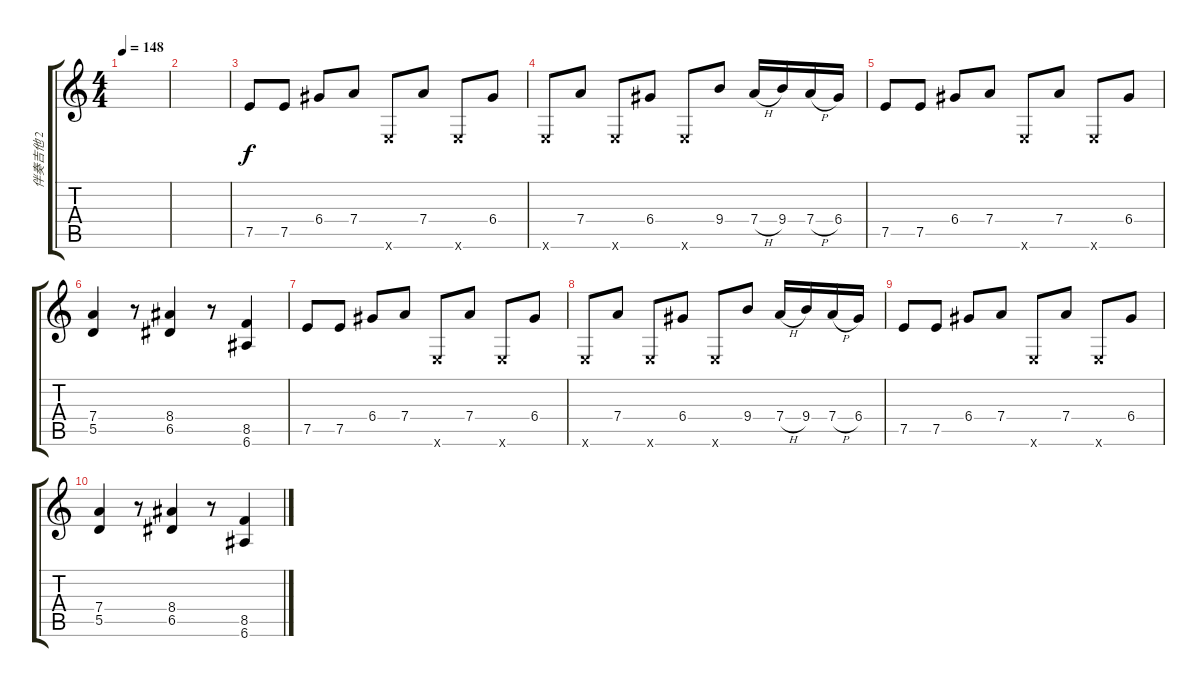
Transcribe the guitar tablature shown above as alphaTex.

\track ("伴奏吉他 2" "伴奏吉他 2") {instrument overdrivenguitar}
\staff {score tabs}
\tuning (E4 B3 G3 D3 A2 E2) {hide}
\ts (4 4)
\tempo 148
\clef g2
\ks c
|
|
7.5.8 7.5.8 6.4.8 7.4.8 0.6{x}.8 7.4.8 0.6{x}.8 6.4.8 |
0.6{x}.8 7.4.8 0.6{x}.8 6.4.8 0.6{x}.8 9.4.8 7.4{h}.16 9.4.16 7.4{h}.16 6.4.16 |
7.5.8 7.5.8 6.4.8 7.4.8 0.6{x}.8 7.4.8 0.6{x}.8 6.4.8 |
(7.4 5.5).4 r.8 (8.4 6.5).4 r.8 (8.5 6.6).4 |
7.5.8 7.5.8 6.4.8 7.4.8 0.6{x}.8 7.4.8 0.6{x}.8 6.4.8 |
0.6{x}.8 7.4.8 0.6{x}.8 6.4.8 0.6{x}.8 9.4.8 7.4{h}.16 9.4.16 7.4{h}.16 6.4.16 |
7.5.8 7.5.8 6.4.8 7.4.8 0.6{x}.8 7.4.8 0.6{x}.8 6.4.8 |
(7.4 5.5).4 r.8 (8.4 6.5).4 r.8 (8.5 6.6).4
